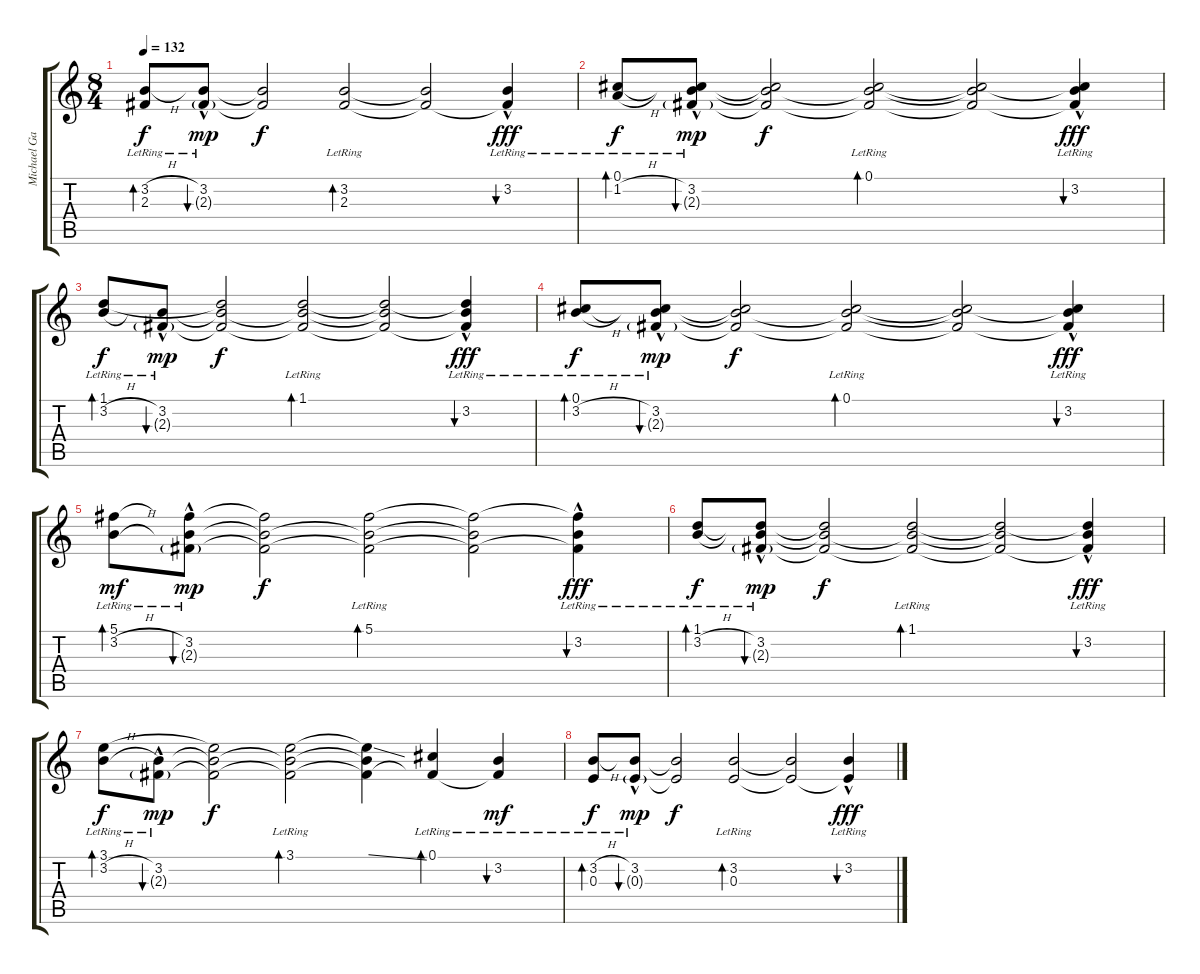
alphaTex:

\track ("Michael Gallagher" "Michael Ga") {instrument electricguitarclean}
\staff {score tabs}
\tuning (Db4 Ab3 E3 B2 Gb2 B1) {hide}
\ts (8 4)
\tempo 132
\clef g2
\ks c
(3.2{h lr} 2.3{lr}).8{bd 120 dy f} (3.2{hac lr} 2.3{g}).8{bu 120 dy mp} (3.2{t} 2.3{t}).2{dy f} (3.2{lr} 2.3).2{bd 120} (3.2{t} 2.3{t}).2 (3.2{hac lr} 2.3{t}).4{bu 120 dy fff} |
(0.1{lr} 1.2{h}).8{bd 240 dy f} (0.1{t} 3.2{hac lr} 2.3{g}).8{bu 120 dy mp} (0.1{t} 3.2{t} 2.3{t}).2{dy f} (0.1{lr} 3.2{t} 2.3{t}).2{bd 120} (0.1{t} 3.2{t} 2.3{t}).2 (0.1{t} 3.2{hac lr} 2.3{t}).4{bu 120 dy fff} |
(1.1{lr} 3.2{h lr}).8{bd 240 dy f} (3.2{hac lr} 2.3{g}).8{bu 120 dy mp} (1.1{t} 3.2{t} 2.3{t}).2{dy f} (1.1{lr} 3.2{t} 2.3{t}).2{bd 120} (1.1{t} 3.2{t} 2.3{t}).2 (1.1{t} 3.2{hac lr} 2.3{t}).4{bu 120 dy fff} |
(0.1{lr} 3.2{h lr}).8{bd 240 dy f} (0.1{t} 3.2{hac lr} 2.3{g}).8{bu 120 dy mp} (0.1{t} 3.2{t} 2.3{t}).2{dy f} (0.1{lr} 3.2{t} 2.3{t}).2{bd 120} (0.1{t} 3.2{t} 2.3{t}).2 (0.1{t} 3.2{hac lr} 2.3{t}).4{bu 120 dy fff} |
(5.1{lr} 3.2{h}).8{bd 240 dy mf} (5.1{t} 3.2{hac lr} 2.3{g}).8{bu 120 dy mp} (5.1{t} 3.2{t} 2.3{t}).2{dy f} (5.1{lr} 3.2{t} 2.3{t}).2{bd 120} (5.1{t} 3.2{t} 2.3{t}).2 (5.1{t} 3.2{hac lr} 2.3{t}).4{bu 120 dy fff} |
(1.1{lr} 3.2{h}).8{bd 240 dy f} (1.1{t} 3.2{hac lr} 2.3{g}).8{bu 120 dy mp} (1.1{t} 3.2{t} 2.3{t}).2{dy f} (1.1{lr} 3.2{t} 2.3{t}).2{bd 120} (1.1{t} 3.2{t} 2.3{t}).2 (1.1{t} 3.2{hac lr} 2.3{t}).4{bu 120 dy fff} |
(3.1{lr} 3.2{h lr}).8{bd 240 dy f} (3.2{hac lr} 2.3{g}).8{bu 120 dy mp} (3.1{t} 3.2{t} 2.3{t}).2{dy f} (3.1{lr} 3.2{t} 2.3{t}).2{bd 120} (3.1{ss t} 3.2{t} 2.3{t}).4 (0.1{lr} 2.3{t}).4{bd 120} (3.2{lr} 2.3{t}).4{bu 120 dy mf} |
(3.2{h lr} 0.3{lr}).8{bd 120 dy f} (3.2{hac lr} 0.3{g}).8{bu 120 dy mp} (3.2{t} 0.3{t}).2{dy f} (3.2{lr} 0.3).2{bd 120} (3.2{t} 0.3{t}).2 (3.2{hac lr} 0.3{t}).4{bu 120 dy fff}
